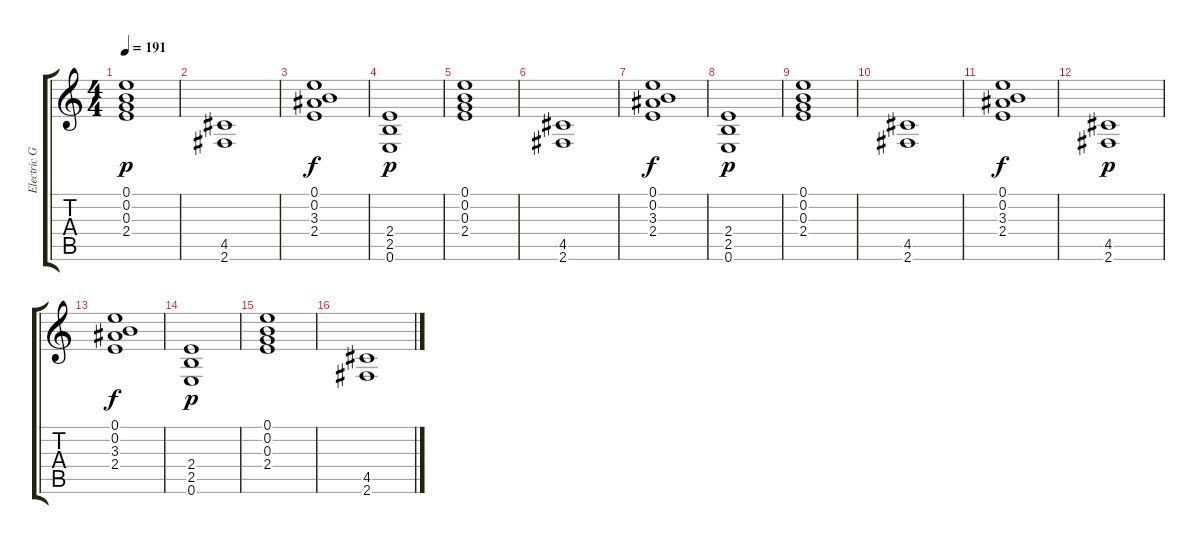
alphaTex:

\track ("Electric Guitar Right" "Electric G") {instrument distortionguitar}
\staff {score tabs}
\tuning (E4 B3 G3 D3 A2 E2) {hide}
\ts (4 4)
\tempo 191
\clef g2
\ks c
(0.1 0.2 0.3 2.4).1{dy p} |
(4.5 2.6).1 |
(0.1 0.2 3.3 2.4).1{dy f} |
(2.4 2.5 0.6).1{dy p} |
(0.1 0.2 0.3 2.4).1 |
(4.5 2.6).1 |
(0.1 0.2 3.3 2.4).1{dy f} |
(2.4 2.5 0.6).1{dy p} |
(0.1 0.2 0.3 2.4).1 |
(4.5 2.6).1 |
(0.1 0.2 3.3 2.4).1{dy f} |
(4.5 2.6).1{dy p} |
(0.1 0.2 3.3 2.4).1{dy f} |
(2.4 2.5 0.6).1{dy p} |
(0.1 0.2 0.3 2.4).1 |
(4.5 2.6).1
